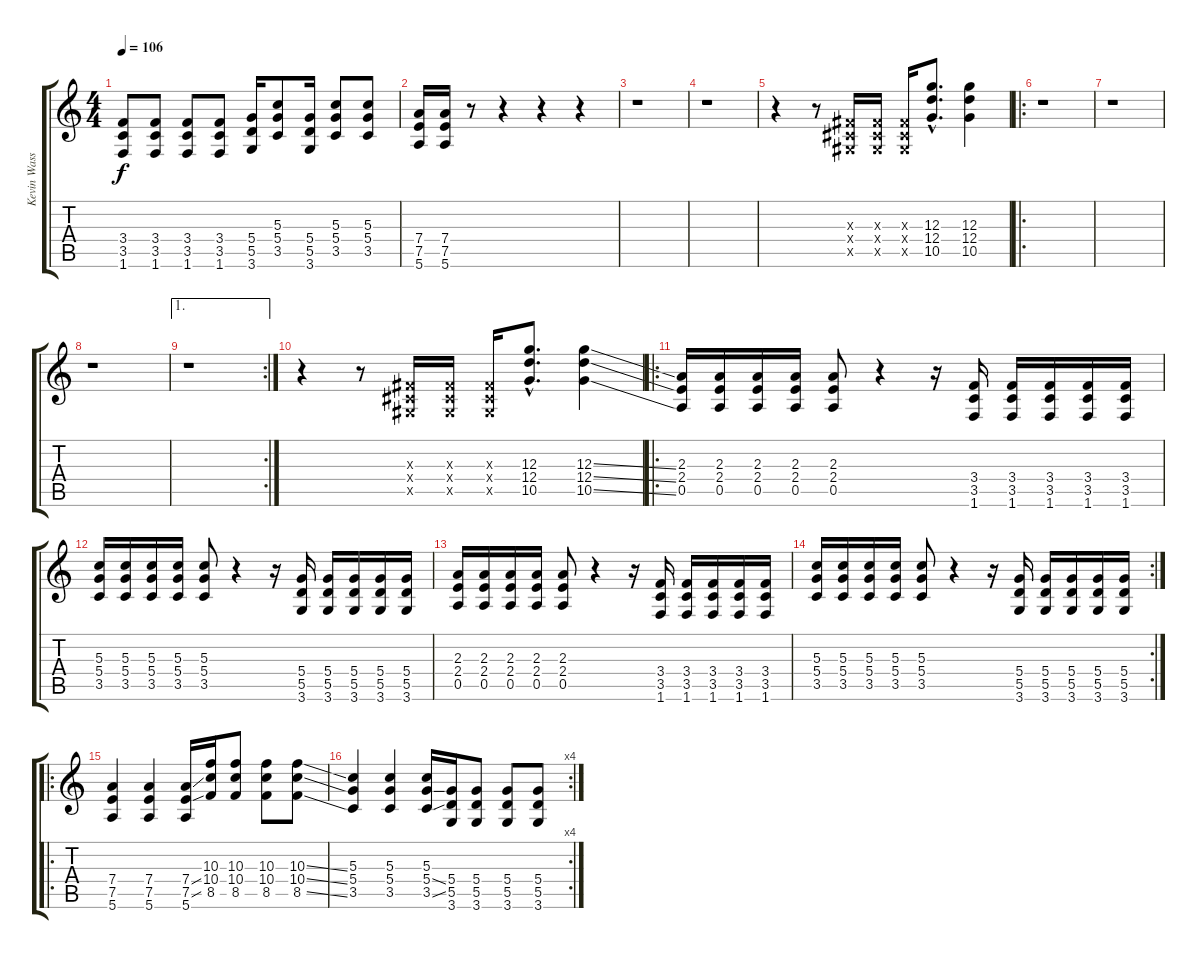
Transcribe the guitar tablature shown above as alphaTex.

\track ("Kevin Wasserman - Guitar" "Kevin Wass") {instrument overdrivenguitar}
\staff {score tabs}
\tuning (E4 B3 G3 D3 A2 E2) {hide}
\ts (4 4)
\tempo 106
\clef g2
\ks c
(3.4 3.5 1.6).8{dy f} (3.4 3.5 1.6).8 (3.4 3.5 1.6).8 (3.4 3.5 1.6).8 (5.4 5.5 3.6).16 (5.3 5.4 3.5).8 (5.4 5.5 3.6).16 (5.3 5.4 3.5).8 (5.3 5.4 3.5).8 |
(7.4 7.5 5.6).16 (7.4 7.5 5.6).16 r.8 r.4 r.4 r.4 |
r.1 |
r.1 |
r.4 r.8 (-1.3{x} -1.4{x} -1.5{x}).16 (-1.3{x} -1.4{x} -1.5{x}).16 (-1.3{x} -1.4{x} -1.5{x}).16 (12.3{hac} 12.4{hac} 10.5{hac}).8{d} (12.3 12.4 10.5).4 |
\ro
r.1 |
r.1 |
r.1 |
\ae 1
\rc 2
r.1 |
r.4 r.8 (-1.3{x} -1.4{x} -1.5{x}).16 (-1.3{x} -1.4{x} -1.5{x}).16 (-1.3{x} -1.4{x} -1.5{x}).16 (12.3{hac} 12.4{hac} 10.5{hac}).8{d} (12.3{ss} 12.4{ss} 10.5{ss}).4 |
\ro
(2.3 2.4 0.5).16 (2.3 2.4 0.5).16 (2.3 2.4 0.5).16 (2.3 2.4 0.5).16 (2.3 2.4 0.5).8 r.4 r.16 (3.4 3.5 1.6).16 (3.4 3.5 1.6).16 (3.4 3.5 1.6).16 (3.4 3.5 1.6).16 (3.4 3.5 1.6).16 |
(5.3 5.4 3.5).16 (5.3 5.4 3.5).16 (5.3 5.4 3.5).16 (5.3 5.4 3.5).16 (5.3 5.4 3.5).8 r.4 r.16 (5.4 5.5 3.6).16 (5.4 5.5 3.6).16 (5.4 5.5 3.6).16 (5.4 5.5 3.6).16 (5.4 5.5 3.6).16 |
(2.3 2.4 0.5).16 (2.3 2.4 0.5).16 (2.3 2.4 0.5).16 (2.3 2.4 0.5).16 (2.3 2.4 0.5).8 r.4 r.16 (3.4 3.5 1.6).16 (3.4 3.5 1.6).16 (3.4 3.5 1.6).16 (3.4 3.5 1.6).16 (3.4 3.5 1.6).16 |
\rc 2
(5.3 5.4 3.5).16 (5.3 5.4 3.5).16 (5.3 5.4 3.5).16 (5.3 5.4 3.5).16 (5.3 5.4 3.5).8 r.4 r.16 (5.4 5.5 3.6).16 (5.4 5.5 3.6).16 (5.4 5.5 3.6).16 (5.4 5.5 3.6).16 (5.4 5.5 3.6).16 |
\ro
(7.4 7.5 5.6).4 (7.4 7.5 5.6).4 (7.4{ss} 7.5{ss} 5.6).16 (10.3 10.4 8.5).16 (10.3 10.4 8.5).8 (10.3 10.4 8.5).8 (10.3{ss} 10.4{ss} 8.5{ss}).8 |
\rc 4
(5.3 5.4 3.5).4 (5.3 5.4 3.5).4 (5.3{ss} 5.4{ss} 3.5{ss}).16 (5.4 5.5 3.6).16 (5.4 5.5 3.6).8 (5.4 5.5 3.6).8 (5.4{ss} 5.5{ss} 3.6).8
